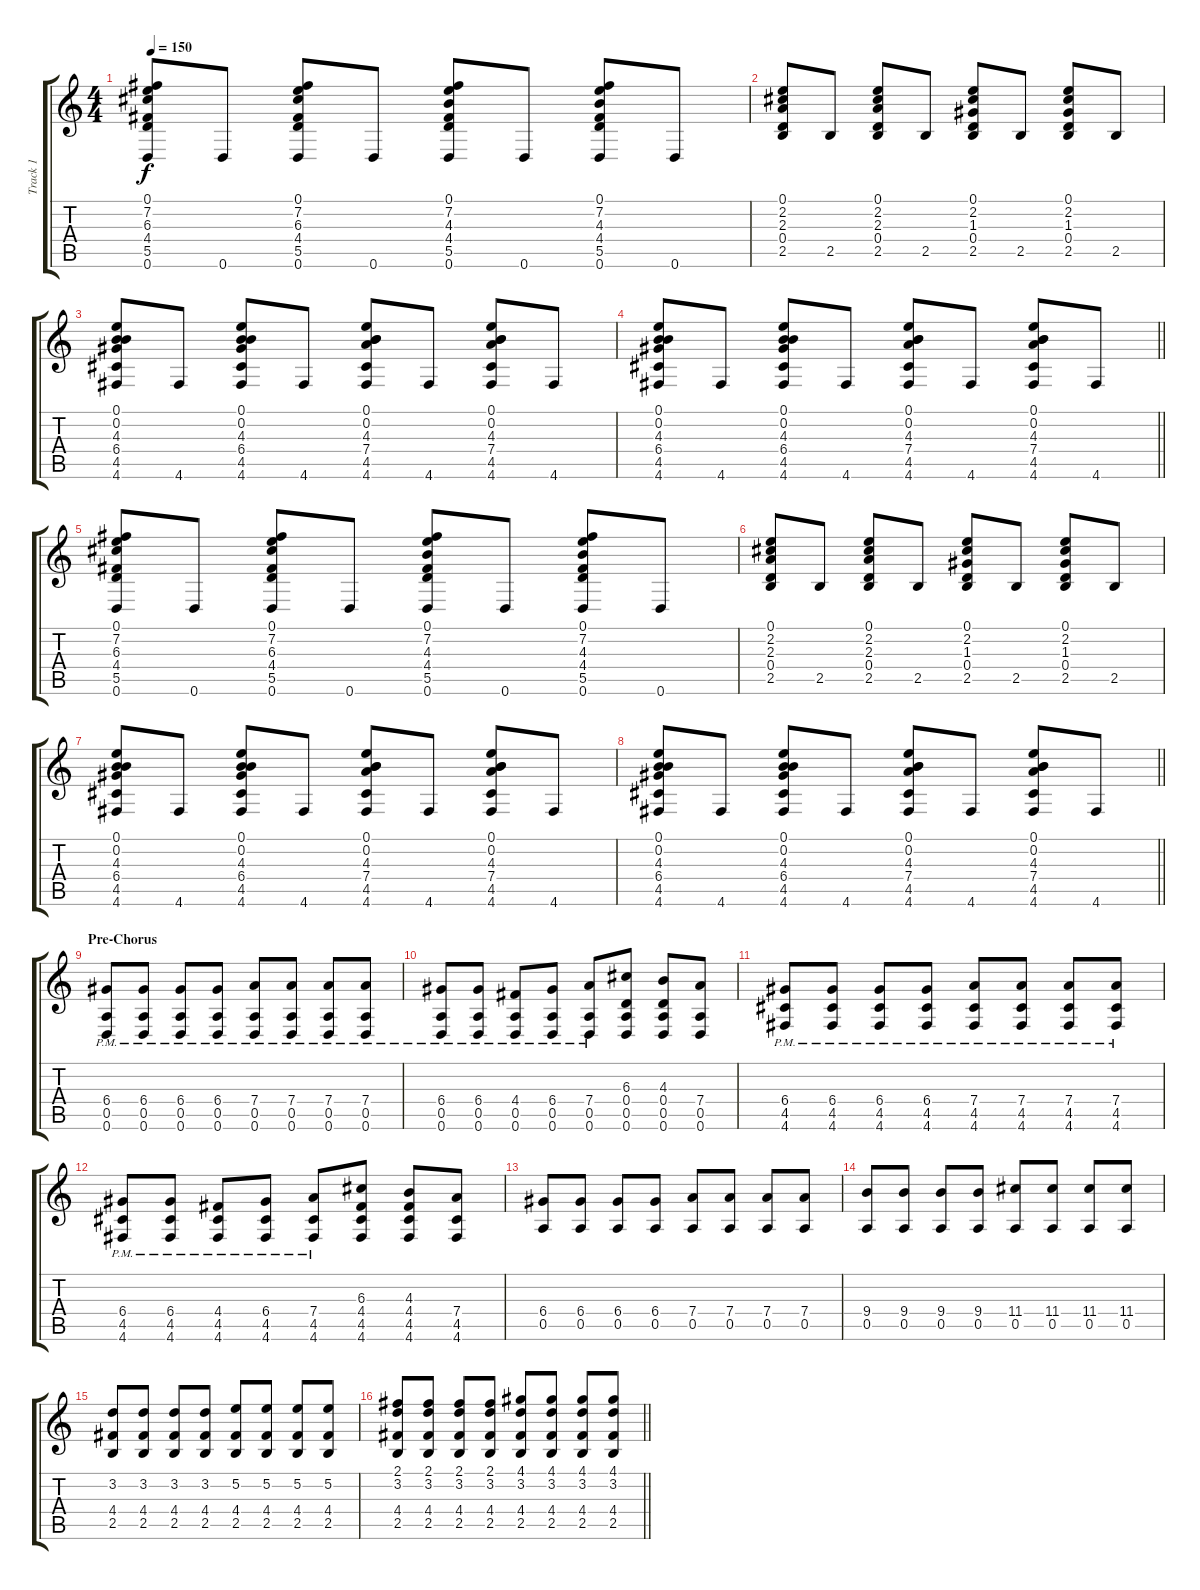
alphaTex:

\track ("Track 1" "Track 1") {instrument electricguitarclean}
\staff {score tabs}
\tuning (E4 B3 G3 D3 A2 D2) {hide}
\ts (4 4)
\tempo 150
\clef g2
\ks c
(0.1 7.2 6.3 4.4 5.5 0.6).8{dy f} 0.6.8 (0.1 7.2 6.3 4.4 5.5 0.6).8 0.6.8 (0.1 7.2 4.3 4.4 5.5 0.6).8 0.6.8 (0.1 7.2 4.3 4.4 5.5 0.6).8 0.6.8 |
(0.1 2.2 2.3 0.4 2.5).8 2.5.8 (0.1 2.2 2.3 0.4 2.5).8 2.5.8 (0.1 2.2 1.3 0.4 2.5).8 2.5.8 (0.1 2.2 1.3 0.4 2.5).8 2.5.8 |
(0.1 0.2 4.3 6.4 4.5 4.6).8 4.6.8 (0.1 0.2 4.3 6.4 4.5 4.6).8 4.6.8 (0.1 0.2 4.3 7.4 4.5 4.6).8 4.6.8 (0.1 0.2 4.3 7.4 4.5 4.6).8 4.6.8 |
\barLineRight lightlight
(0.1 0.2 4.3 6.4 4.5 4.6).8 4.6.8 (0.1 0.2 4.3 6.4 4.5 4.6).8 4.6.8 (0.1 0.2 4.3 7.4 4.5 4.6).8 4.6.8 (0.1 0.2 4.3 7.4 4.5 4.6).8 4.6.8 |
(0.1 7.2 6.3 4.4 5.5 0.6).8 0.6.8 (0.1 7.2 6.3 4.4 5.5 0.6).8 0.6.8 (0.1 7.2 4.3 4.4 5.5 0.6).8 0.6.8 (0.1 7.2 4.3 4.4 5.5 0.6).8 0.6.8 |
(0.1 2.2 2.3 0.4 2.5).8 2.5.8 (0.1 2.2 2.3 0.4 2.5).8 2.5.8 (0.1 2.2 1.3 0.4 2.5).8 2.5.8 (0.1 2.2 1.3 0.4 2.5).8 2.5.8 |
(0.1 0.2 4.3 6.4 4.5 4.6).8 4.6.8 (0.1 0.2 4.3 6.4 4.5 4.6).8 4.6.8 (0.1 0.2 4.3 7.4 4.5 4.6).8 4.6.8 (0.1 0.2 4.3 7.4 4.5 4.6).8 4.6.8 |
\barLineRight lightlight
(0.1 0.2 4.3 6.4 4.5 4.6).8 4.6.8 (0.1 0.2 4.3 6.4 4.5 4.6).8 4.6.8 (0.1 0.2 4.3 7.4 4.5 4.6).8 4.6.8 (0.1 0.2 4.3 7.4 4.5 4.6).8 4.6.8 |
\section ("" "Pre-Chorus ")
(6.4{pm} 0.5{pm} 0.6{pm}).8 (6.4{pm} 0.5{pm} 0.6{pm}).8 (6.4{pm} 0.5{pm} 0.6{pm}).8 (6.4{pm} 0.5{pm} 0.6{pm}).8 (7.4{pm} 0.5{pm} 0.6{pm}).8 (7.4{pm} 0.5{pm} 0.6{pm}).8 (7.4{pm} 0.5{pm} 0.6{pm}).8 (7.4{pm} 0.5{pm} 0.6{pm}).8 |
(6.4{pm} 0.5{pm} 0.6{pm}).8 (6.4{pm} 0.5{pm} 0.6{pm}).8 (4.4{pm} 0.5{pm} 0.6{pm}).8 (6.4{pm} 0.5{pm} 0.6{pm}).8 (7.4{pm} 0.5{pm} 0.6{pm}).8 (6.3 0.4 0.5 0.6).8 (4.3 0.4 0.5 0.6).8 (7.4 0.5 0.6).8 |
(6.4{pm} 4.5{pm} 4.6{pm}).8 (6.4{pm} 4.5{pm} 4.6{pm}).8 (6.4{pm} 4.5{pm} 4.6{pm}).8 (6.4{pm} 4.5{pm} 4.6{pm}).8 (7.4{pm} 4.5{pm} 4.6{pm}).8 (7.4{pm} 4.5{pm} 4.6{pm}).8 (7.4{pm} 4.5{pm} 4.6{pm}).8 (7.4{pm} 4.5{pm} 4.6{pm}).8 |
(6.4{pm} 4.5{pm} 4.6{pm}).8 (6.4{pm} 4.5{pm} 4.6{pm}).8 (4.4{pm} 4.5{pm} 4.6{pm}).8 (6.4{pm} 4.5{pm} 4.6{pm}).8 (7.4{pm} 4.5{pm} 4.6{pm}).8 (6.3 4.4 4.5 4.6).8 (4.3 4.4 4.5 4.6).8 (7.4 4.5 4.6).8 |
(6.4 0.5).8 (6.4 0.5).8 (6.4 0.5).8 (6.4 0.5).8 (7.4 0.5).8 (7.4 0.5).8 (7.4 0.5).8 (7.4 0.5).8 |
(9.4 0.5).8 (9.4 0.5).8 (9.4 0.5).8 (9.4 0.5).8 (11.4 0.5).8 (11.4 0.5).8 (11.4 0.5).8 (11.4 0.5).8 |
(3.2 4.4 2.5).8 (3.2 4.4 2.5).8 (3.2 4.4 2.5).8 (3.2 4.4 2.5).8 (5.2 4.4 2.5).8 (5.2 4.4 2.5).8 (5.2 4.4 2.5).8 (5.2 4.4 2.5).8 |
\barLineRight lightlight
(2.1 3.2 4.4 2.5).8 (2.1 3.2 4.4 2.5).8 (2.1 3.2 4.4 2.5).8 (2.1 3.2 4.4 2.5).8 (4.1 3.2 4.4 2.5).8 (4.1 3.2 4.4 2.5).8 (4.1 3.2 4.4 2.5).8 (4.1 3.2 4.4 2.5).8
